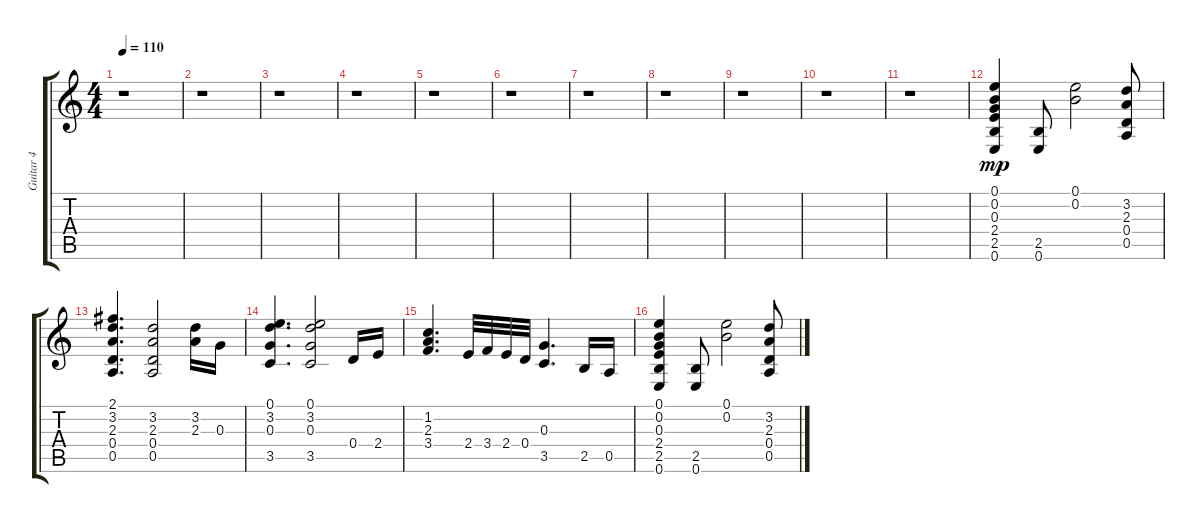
\track ("Guitar 4" "Guitar 4") {instrument distortionguitar}
\staff {score tabs}
\tuning (E4 B3 G3 D3 A2 E2) {hide}
\ts (4 4)
\tempo 110
\clef g2
\ks c
r.1{dy f} |
r.1 |
r.1 |
r.1 |
r.1 |
r.1 |
r.1 |
r.1 |
r.1 |
r.1 |
r.1 |
(0.1 0.2 0.3 2.4 2.5 0.6).4{dy mp} (2.5 0.6).8 (0.1 0.2).2 (3.2 2.3 0.4 0.5).8 |
(2.1 3.2 2.3 0.4 0.5).4{d} (3.2 2.3 0.4 0.5).2 (3.2 2.3).16 0.3.16 |
(0.1 3.2 0.3 3.5).4{d} (0.1 3.2 0.3 3.5).2 0.4.16 2.4.16 |
(1.2 2.3 3.4).4{d} 2.4.32 3.4.32 2.4.32 0.4.32 (0.3 3.5).4{d} 2.5.16 0.5.16 |
(0.1 0.2 0.3 2.4 2.5 0.6).4 (2.5 0.6).8 (0.1 0.2).2 (3.2 2.3 0.4 0.5).8
